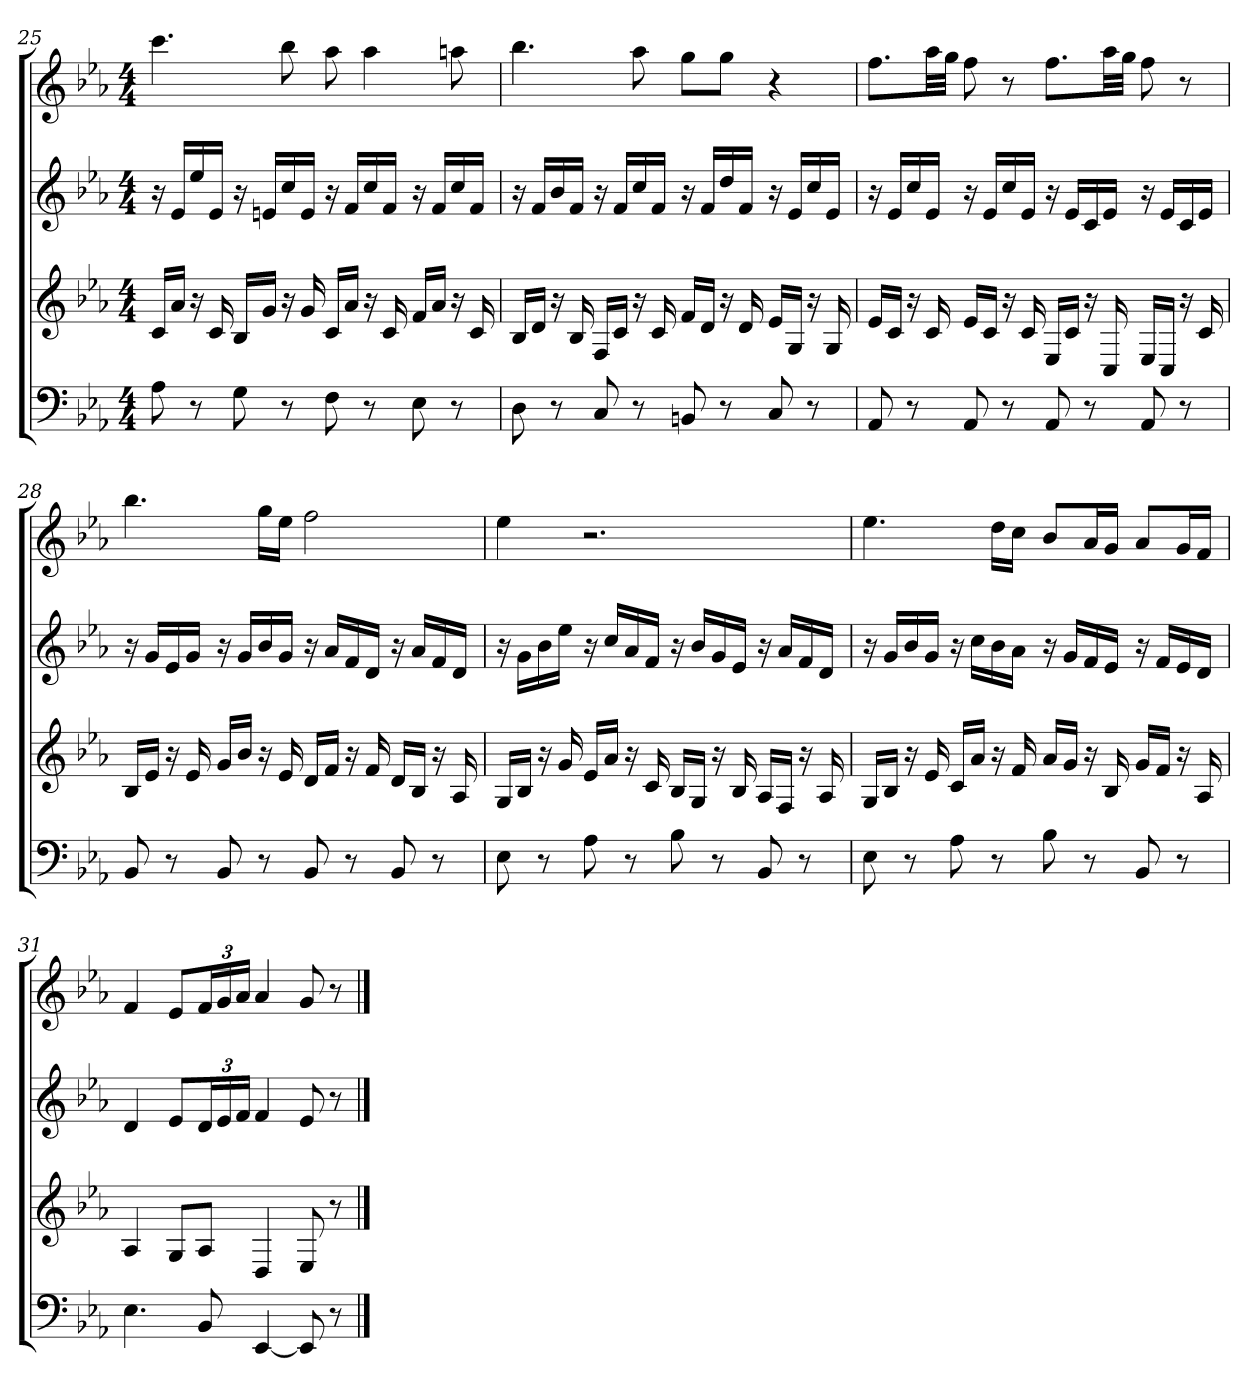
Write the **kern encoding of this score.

**kern	**kern	**kern	**kern
*part4	*part3	*part2	*part1
*staff4	*staff3	*staff2	*staff1
*k[b-e-a-]	*k[b-e-a-]	*k[b-e-a-]	*k[b-e-a-]
*E-:	*E-:	*E-:	*E-:
*M4/4	*M4/4	*M4/4	*M4/4
=25	=25	=25	=25
8A-	16cLL	16r	4.ccc
.	16a-JJ	16e-LL	.
8r	16r	16ee-	.
.	16c	16e-JJ	.
8G	16B-LL	16r	.
.	16gJJ	16enLL	.
8r	16r	16cc	8bb-
.	16g	16eJJ	.
8F	16cLL	16r	8aa-
.	16a-JJ	16fLL	.
8r	16r	16cc	4aa-
.	16c	16fJJ	.
8E-	16fLL	16r	.
.	16a-JJ	16fLL	.
8r	16r	16cc	8aan
.	16c	16fJJ	.
=26	=26	=26	=26
8D	16B-LL	16r	4.bb-
.	16dJJ	16fLL	.
8r	16r	16b-	.
.	16B-	16fJJ	.
8C	16FLL	16r	.
.	16cJJ	16fLL	.
8r	16r	16cc	8aa-
.	16c	16fJJ	.
8BBn	16fLL	16r	8ggL
.	16dJJ	16fLL	.
8r	16r	16dd	8ggJ
.	16d	16fJJ	.
8C	16e-LL	16r	4r
.	16GJJ	16e-LL	.
8r	16r	16cc	.
.	16G	16e-JJ	.
=27	=27	=27	=27
8AA-	16e-LL	16r	8.ffL
.	16cJJ	16e-LL	.
8r	16r	16cc	.
.	16c	16e-JJ	32aa-LL
.	.	.	32ggJJJ
8AA-	16e-LL	16r	8ff
.	16cJJ	16e-LL	.
8r	16r	16cc	8r
.	16c	16e-JJ	.
8AA-	16E-LL	16r	8.ffL
.	16cJJ	16e-LL	.
8r	16r	16c	.
.	16C	16e-JJ	32aa-LL
.	.	.	32ggJJJ
8AA-	16E-LL	16r	8ff
.	16CJJ	16e-LL	.
8r	16r	16c	8r
.	16c	16e-JJ	.
=28	=28	=28	=28
8BB-	16B-LL	16r	4.bb-
.	16e-JJ	16gLL	.
8r	16r	16e-	.
.	16e-	16gJJ	.
8BB-	16gLL	16r	.
.	16b-JJ	16gLL	.
8r	16r	16b-	16ggLL
.	16e-	16gJJ	16ee-JJ
8BB-	16dLL	16r	2ff
.	16fJJ	16a-LL	.
8r	16r	16f	.
.	16f	16dJJ	.
8BB-	16dLL	16r	.
.	16B-JJ	16a-LL	.
8r	16r	16f	.
.	16A-	16dJJ	.
=29	=29	=29	=29
8E-	16GLL	16r	4ee-
.	16B-JJ	16gLL	.
8r	16r	16b-	.
.	16g	16ee-JJ	.
8A-	16e-LL	16r	2.r
.	16a-JJ	16ccLL	.
8r	16r	16a-	.
.	16c	16fJJ	.
8B-	16B-LL	16r	.
.	16GJJ	16b-LL	.
8r	16r	16g	.
.	16B-	16e-JJ	.
8BB-	16A-LL	16r	.
.	16FJJ	16a-LL	.
8r	16r	16f	.
.	16A-	16dJJ	.
=30	=30	=30	=30
8E-	16GLL	16r	4.ee-
.	16B-JJ	16gLL	.
8r	16r	16b-	.
.	16e-	16gJJ	.
8A-	16cLL	16r	.
.	16a-JJ	16ccLL	.
8r	16r	16b-	16ddLL
.	16f	16a-JJ	16ccJJ
8B-	16a-LL	16r	8b-L
.	16gJJ	16gLL	.
8r	16r	16f	16a-L
.	16B-	16e-JJ	16gJJ
8BB-	16gLL	16r	8a-L
.	16fJJ	16fLL	.
8r	16r	16e-	16gL
.	16A-	16dJJ	16fJJ
=31	=31	=31	=31
4.E-	4A-	4d	4f
.	8GL	8e-L	8e-L
8BB-	8A-J	24dL	24fL
.	.	24e-	24g
.	.	24fJJ	24a-JJ
[4EE-	4D	4f	4a-
8EE-]	8E-	8e-	8g
8r	8r	8r	8r
==	==	==	==
*-	*-	*-	*-
